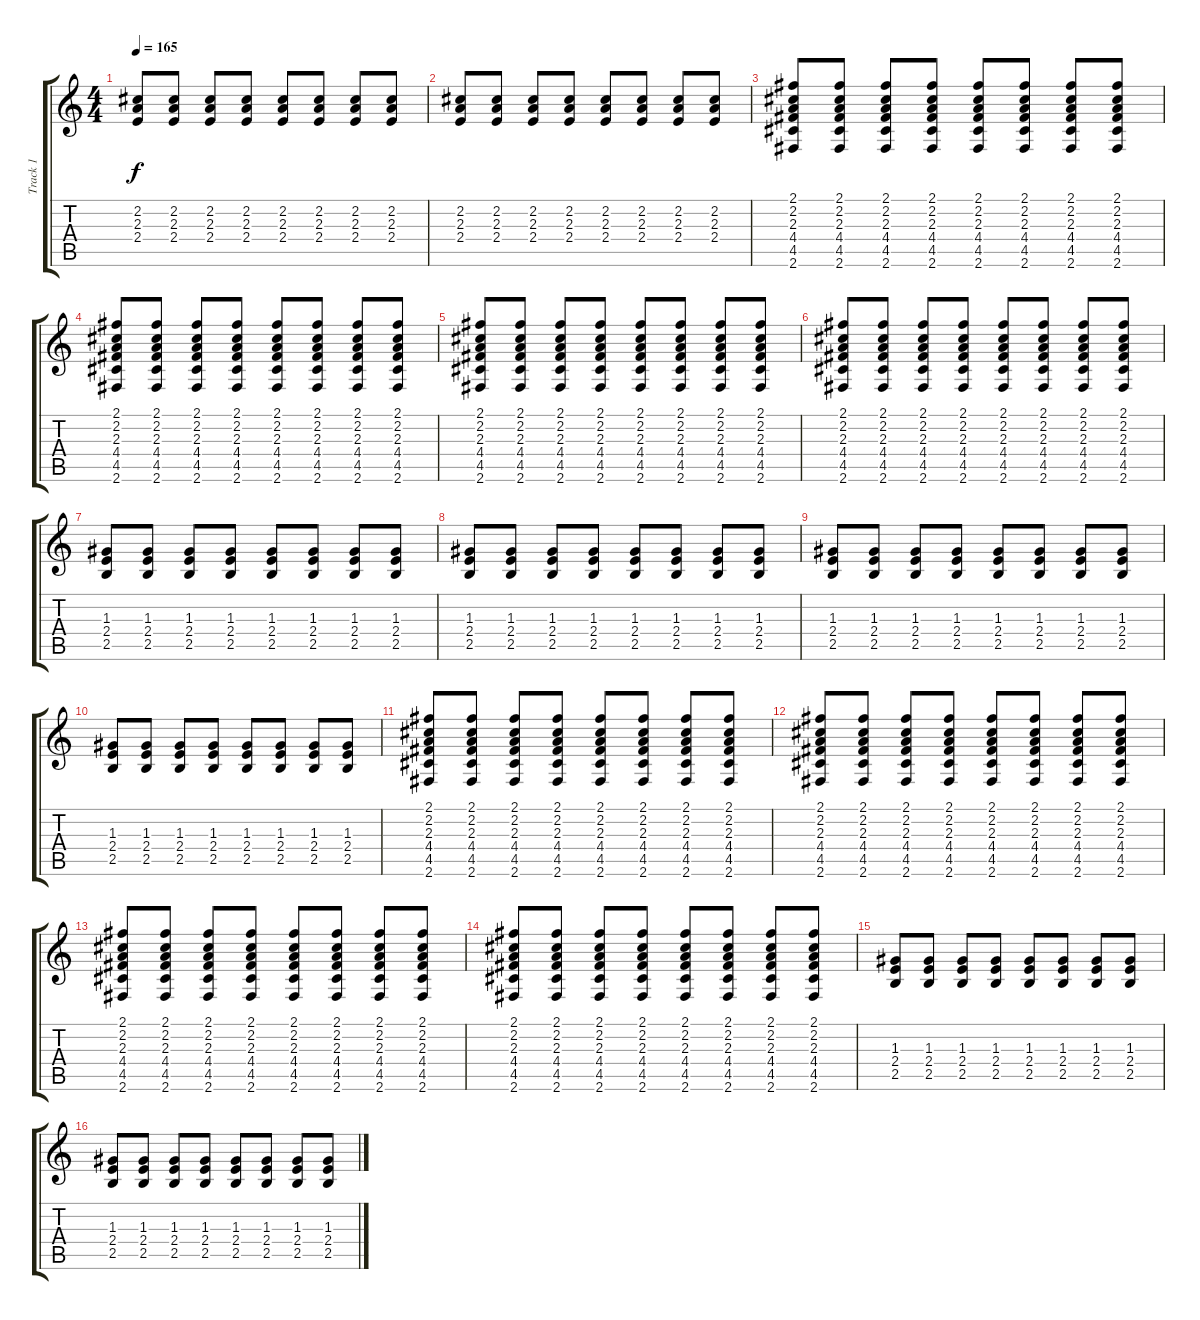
\track ("Track 1" "Track 1") {instrument acousticguitarsteel}
\staff {score tabs}
\tuning (E4 B3 G3 D3 A2 E2) {hide}
\ts (4 4)
\tempo 165
\clef g2
\ks c
(2.2 2.3 2.4).8{dy f} (2.2 2.3 2.4).8 (2.2 2.3 2.4).8 (2.2 2.3 2.4).8 (2.2 2.3 2.4).8 (2.2 2.3 2.4).8 (2.2 2.3 2.4).8 (2.2 2.3 2.4).8 |
(2.2 2.3 2.4).8 (2.2 2.3 2.4).8 (2.2 2.3 2.4).8 (2.2 2.3 2.4).8 (2.2 2.3 2.4).8 (2.2 2.3 2.4).8 (2.2 2.3 2.4).8 (2.2 2.3 2.4).8 |
(2.1 2.2 2.3 4.4 4.5 2.6).8 (2.1 2.2 2.3 4.4 4.5 2.6).8 (2.1 2.2 2.3 4.4 4.5 2.6).8 (2.1 2.2 2.3 4.4 4.5 2.6).8 (2.1 2.2 2.3 4.4 4.5 2.6).8 (2.1 2.2 2.3 4.4 4.5 2.6).8 (2.1 2.2 2.3 4.4 4.5 2.6).8 (2.1 2.2 2.3 4.4 4.5 2.6).8 |
(2.1 2.2 2.3 4.4 4.5 2.6).8 (2.1 2.2 2.3 4.4 4.5 2.6).8 (2.1 2.2 2.3 4.4 4.5 2.6).8 (2.1 2.2 2.3 4.4 4.5 2.6).8 (2.1 2.2 2.3 4.4 4.5 2.6).8 (2.1 2.2 2.3 4.4 4.5 2.6).8 (2.1 2.2 2.3 4.4 4.5 2.6).8 (2.1 2.2 2.3 4.4 4.5 2.6).8 |
(2.1 2.2 2.3 4.4 4.5 2.6).8 (2.1 2.2 2.3 4.4 4.5 2.6).8 (2.1 2.2 2.3 4.4 4.5 2.6).8 (2.1 2.2 2.3 4.4 4.5 2.6).8 (2.1 2.2 2.3 4.4 4.5 2.6).8 (2.1 2.2 2.3 4.4 4.5 2.6).8 (2.1 2.2 2.3 4.4 4.5 2.6).8 (2.1 2.2 2.3 4.4 4.5 2.6).8 |
(2.1 2.2 2.3 4.4 4.5 2.6).8 (2.1 2.2 2.3 4.4 4.5 2.6).8 (2.1 2.2 2.3 4.4 4.5 2.6).8 (2.1 2.2 2.3 4.4 4.5 2.6).8 (2.1 2.2 2.3 4.4 4.5 2.6).8 (2.1 2.2 2.3 4.4 4.5 2.6).8 (2.1 2.2 2.3 4.4 4.5 2.6).8 (2.1 2.2 2.3 4.4 4.5 2.6).8 |
(1.3 2.4 2.5).8 (1.3 2.4 2.5).8 (1.3 2.4 2.5).8 (1.3 2.4 2.5).8 (1.3 2.4 2.5).8 (1.3 2.4 2.5).8 (1.3 2.4 2.5).8 (1.3 2.4 2.5).8 |
(1.3 2.4 2.5).8 (1.3 2.4 2.5).8 (1.3 2.4 2.5).8 (1.3 2.4 2.5).8 (1.3 2.4 2.5).8 (1.3 2.4 2.5).8 (1.3 2.4 2.5).8 (1.3 2.4 2.5).8 |
(1.3 2.4 2.5).8 (1.3 2.4 2.5).8 (1.3 2.4 2.5).8 (1.3 2.4 2.5).8 (1.3 2.4 2.5).8 (1.3 2.4 2.5).8 (1.3 2.4 2.5).8 (1.3 2.4 2.5).8 |
(1.3 2.4 2.5).8 (1.3 2.4 2.5).8 (1.3 2.4 2.5).8 (1.3 2.4 2.5).8 (1.3 2.4 2.5).8 (1.3 2.4 2.5).8 (1.3 2.4 2.5).8 (1.3 2.4 2.5).8 |
(2.1 2.2 2.3 4.4 4.5 2.6).8 (2.1 2.2 2.3 4.4 4.5 2.6).8 (2.1 2.2 2.3 4.4 4.5 2.6).8 (2.1 2.2 2.3 4.4 4.5 2.6).8 (2.1 2.2 2.3 4.4 4.5 2.6).8 (2.1 2.2 2.3 4.4 4.5 2.6).8 (2.1 2.2 2.3 4.4 4.5 2.6).8 (2.1 2.2 2.3 4.4 4.5 2.6).8 |
(2.1 2.2 2.3 4.4 4.5 2.6).8 (2.1 2.2 2.3 4.4 4.5 2.6).8 (2.1 2.2 2.3 4.4 4.5 2.6).8 (2.1 2.2 2.3 4.4 4.5 2.6).8 (2.1 2.2 2.3 4.4 4.5 2.6).8 (2.1 2.2 2.3 4.4 4.5 2.6).8 (2.1 2.2 2.3 4.4 4.5 2.6).8 (2.1 2.2 2.3 4.4 4.5 2.6).8 |
(2.1 2.2 2.3 4.4 4.5 2.6).8 (2.1 2.2 2.3 4.4 4.5 2.6).8 (2.1 2.2 2.3 4.4 4.5 2.6).8 (2.1 2.2 2.3 4.4 4.5 2.6).8 (2.1 2.2 2.3 4.4 4.5 2.6).8 (2.1 2.2 2.3 4.4 4.5 2.6).8 (2.1 2.2 2.3 4.4 4.5 2.6).8 (2.1 2.2 2.3 4.4 4.5 2.6).8 |
(2.1 2.2 2.3 4.4 4.5 2.6).8 (2.1 2.2 2.3 4.4 4.5 2.6).8 (2.1 2.2 2.3 4.4 4.5 2.6).8 (2.1 2.2 2.3 4.4 4.5 2.6).8 (2.1 2.2 2.3 4.4 4.5 2.6).8 (2.1 2.2 2.3 4.4 4.5 2.6).8 (2.1 2.2 2.3 4.4 4.5 2.6).8 (2.1 2.2 2.3 4.4 4.5 2.6).8 |
(1.3 2.4 2.5).8 (1.3 2.4 2.5).8 (1.3 2.4 2.5).8 (1.3 2.4 2.5).8 (1.3 2.4 2.5).8 (1.3 2.4 2.5).8 (1.3 2.4 2.5).8 (1.3 2.4 2.5).8 |
(1.3 2.4 2.5).8 (1.3 2.4 2.5).8 (1.3 2.4 2.5).8 (1.3 2.4 2.5).8 (1.3 2.4 2.5).8 (1.3 2.4 2.5).8 (1.3 2.4 2.5).8 (1.3 2.4 2.5).8
